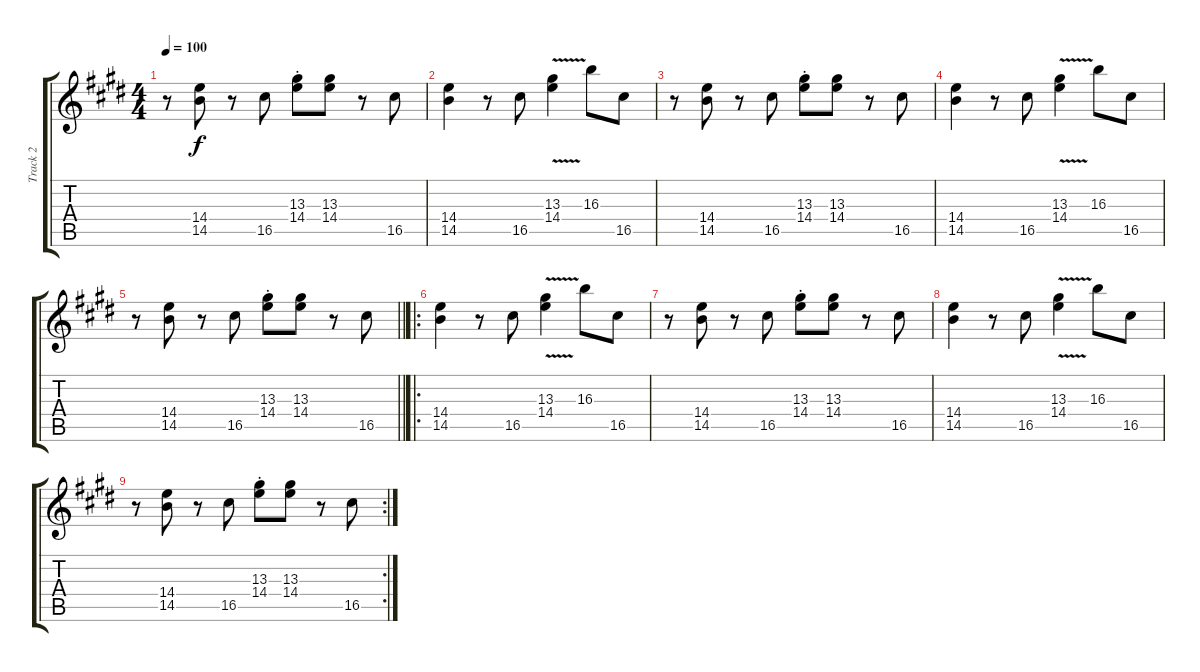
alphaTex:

\track ("Track 2" "Track 2") {instrument electricguitarjazz}
\staff {score tabs}
\tuning (E4 B3 G3 D3 A2 E2) {hide}
\ts (4 4)
\tempo 100
\clef g2
\ks e
r.8{dy f} (14.4 14.5).8 r.8 16.5.8 (13.3{st} 14.4{st}).8 (13.3 14.4).8 r.8 16.5.8 |
(14.4 14.5).4 r.8 16.5.8 (13.3{v} 14.4{v}).4 16.3.8 16.5.8 |
r.8 (14.4 14.5).8 r.8 16.5.8 (13.3{st} 14.4{st}).8 (13.3 14.4).8 r.8 16.5.8 |
(14.4 14.5).4 r.8 16.5.8 (13.3{v} 14.4{v}).4 16.3.8 16.5.8 |
\barLineRight lightlight
r.8 (14.4 14.5).8 r.8 16.5.8 (13.3{st} 14.4{st}).8 (13.3 14.4).8 r.8 16.5.8 |
\ro
(14.4 14.5).4 r.8 16.5.8 (13.3{v} 14.4{v}).4 16.3.8 16.5.8 |
r.8 (14.4 14.5).8 r.8 16.5.8 (13.3{st} 14.4{st}).8 (13.3 14.4).8 r.8 16.5.8 |
(14.4 14.5).4 r.8 16.5.8 (13.3{v} 14.4{v}).4 16.3.8 16.5.8 |
\rc 2
r.8 (14.4 14.5).8 r.8 16.5.8 (13.3{st} 14.4{st}).8 (13.3 14.4).8 r.8 16.5.8
